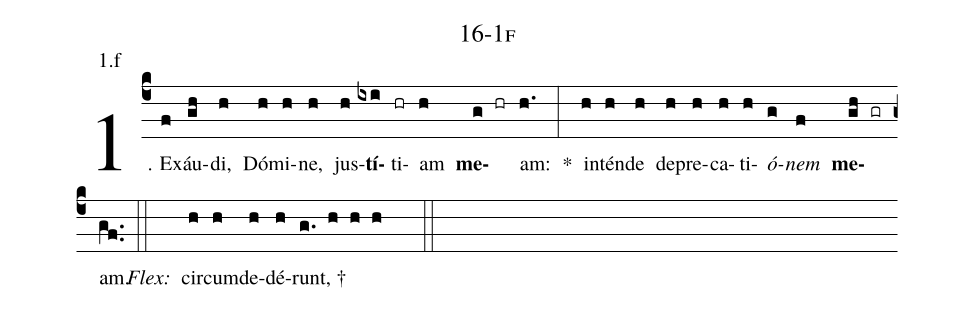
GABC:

name: 16-1f;
annotation: 1.f;
%%
(c4)1. Ex(f)áu(gh)di,(h) Dó(h)mi(h)ne,(h) jus(h)<b>tí</b>(ixi)ti(hr)am(h) <b>me</b>(g hr)am:(h.) *(:) in(h)tén(h)de(h) de(h)pre(h)ca(h)ti(h)<i>ó</i>(g)<i>nem</i>(f) <b>me</b>(gh gr)am.(gf..) (::)
<i>Flex:</i>()  cir(h)cum(h)de(h)dé(h)runt, †(g. h h h  ::)
